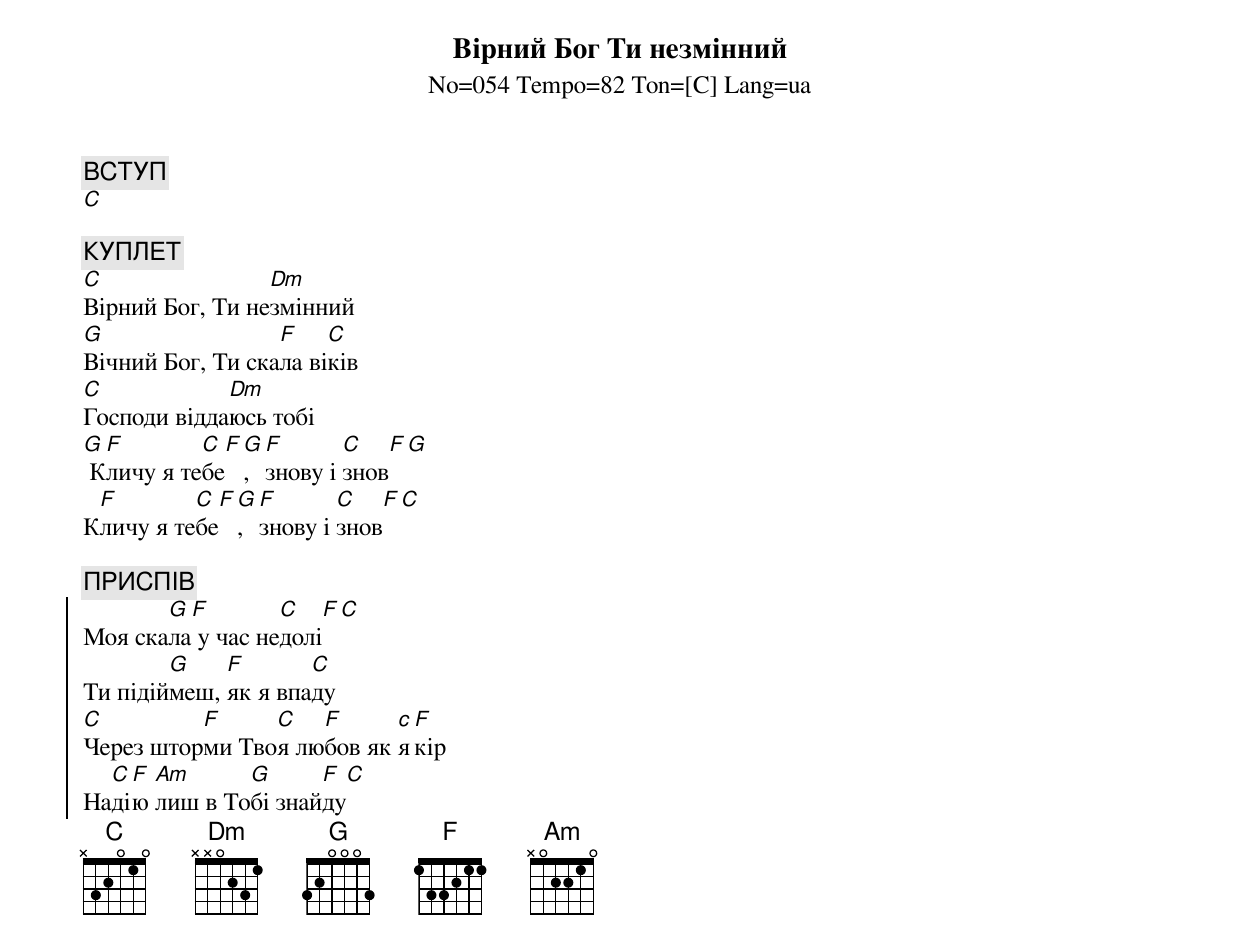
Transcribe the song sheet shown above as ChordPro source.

{title:Вірний Бог Ти незмінний}
{subtitle:No=054 Tempo=82 Ton=[С] Lang=ua}

{c: ВСТУП}
[C]

{c: КУПЛЕТ}
[C]Вірний Бог, Ти не[Dm]змінний
[G]Вічний Бог, Ти ска[F]ла ві[C]ків
[C]Господи відда[Dm]юсь тобі
[G] К[F]личу я те[C]бе[F][G], [F]знову і [C]знов[F][G]
К[F]личу я те[C]бе[F][G], [F]знову і [C]знов[F][C]

{c: ПРИСПІВ}
{soc}
Моя ска[G]ла[F] у час не[C]долі[F][C]
Ти підій[G]меш, [F]як я впа[C]ду
[C]Через штор[F]ми Тво[C]я лю[F]бов як [c]я[F]кір
На[C]ді[F]ю [Am]лиш в То[G]бі знай[F]ду[C]
{eoc}
